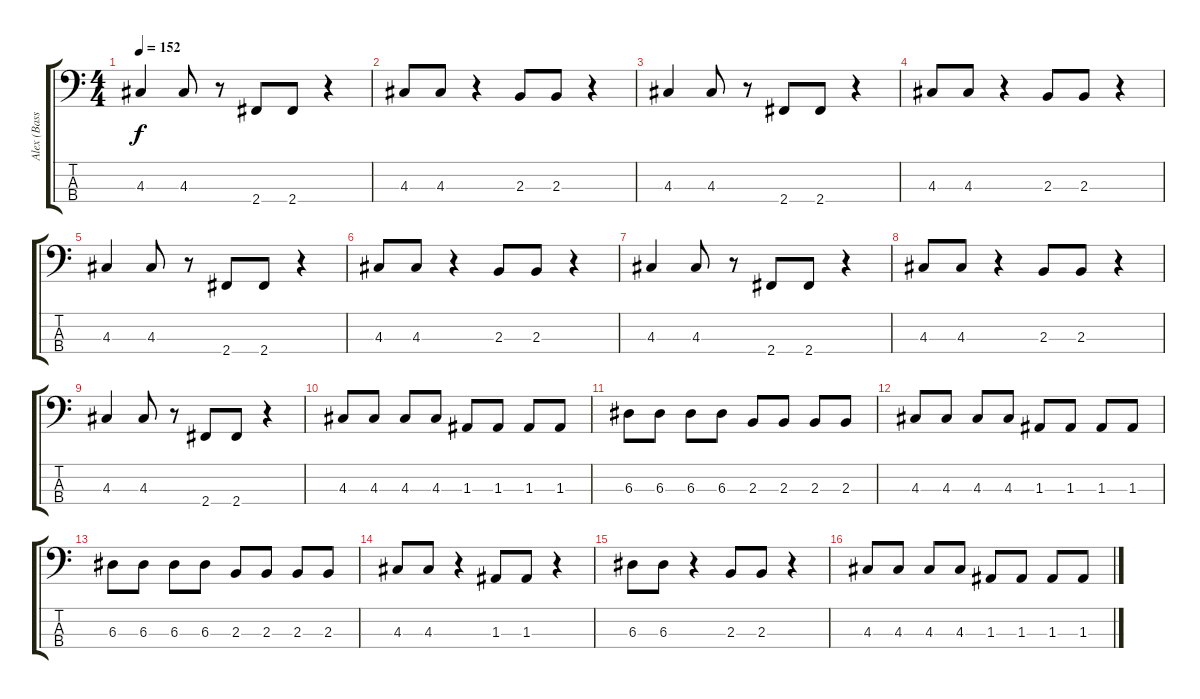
\track ("Alex (Bass)" "Alex (Bass") {instrument electricbassfinger}
\staff {score tabs}
\tuning (G2 D2 A1 E1) {hide}
\ts (4 4)
\tempo 152
\clef f4
\ks c
4.3.4{dy f} 4.3.8 r.8 2.4.8 2.4.8 r.4 |
4.3.8 4.3.8 r.4 2.3.8 2.3.8 r.4 |
4.3.4 4.3.8 r.8 2.4.8 2.4.8 r.4 |
4.3.8 4.3.8 r.4 2.3.8 2.3.8 r.4 |
4.3.4 4.3.8 r.8 2.4.8 2.4.8 r.4 |
4.3.8 4.3.8 r.4 2.3.8 2.3.8 r.4 |
4.3.4 4.3.8 r.8 2.4.8 2.4.8 r.4 |
4.3.8 4.3.8 r.4 2.3.8 2.3.8 r.4 |
4.3.4 4.3.8 r.8 2.4.8 2.4.8 r.4 |
4.3.8 4.3.8 4.3.8 4.3.8 1.3.8 1.3.8 1.3.8 1.3.8 |
6.3.8 6.3.8 6.3.8 6.3.8 2.3.8 2.3.8 2.3.8 2.3.8 |
4.3.8 4.3.8 4.3.8 4.3.8 1.3.8 1.3.8 1.3.8 1.3.8 |
6.3.8 6.3.8 6.3.8 6.3.8 2.3.8 2.3.8 2.3.8 2.3.8 |
4.3.8 4.3.8 r.4 1.3.8 1.3.8 r.4 |
6.3.8 6.3.8 r.4 2.3.8 2.3.8 r.4 |
4.3.8 4.3.8 4.3.8 4.3.8 1.3.8 1.3.8 1.3.8 1.3.8
